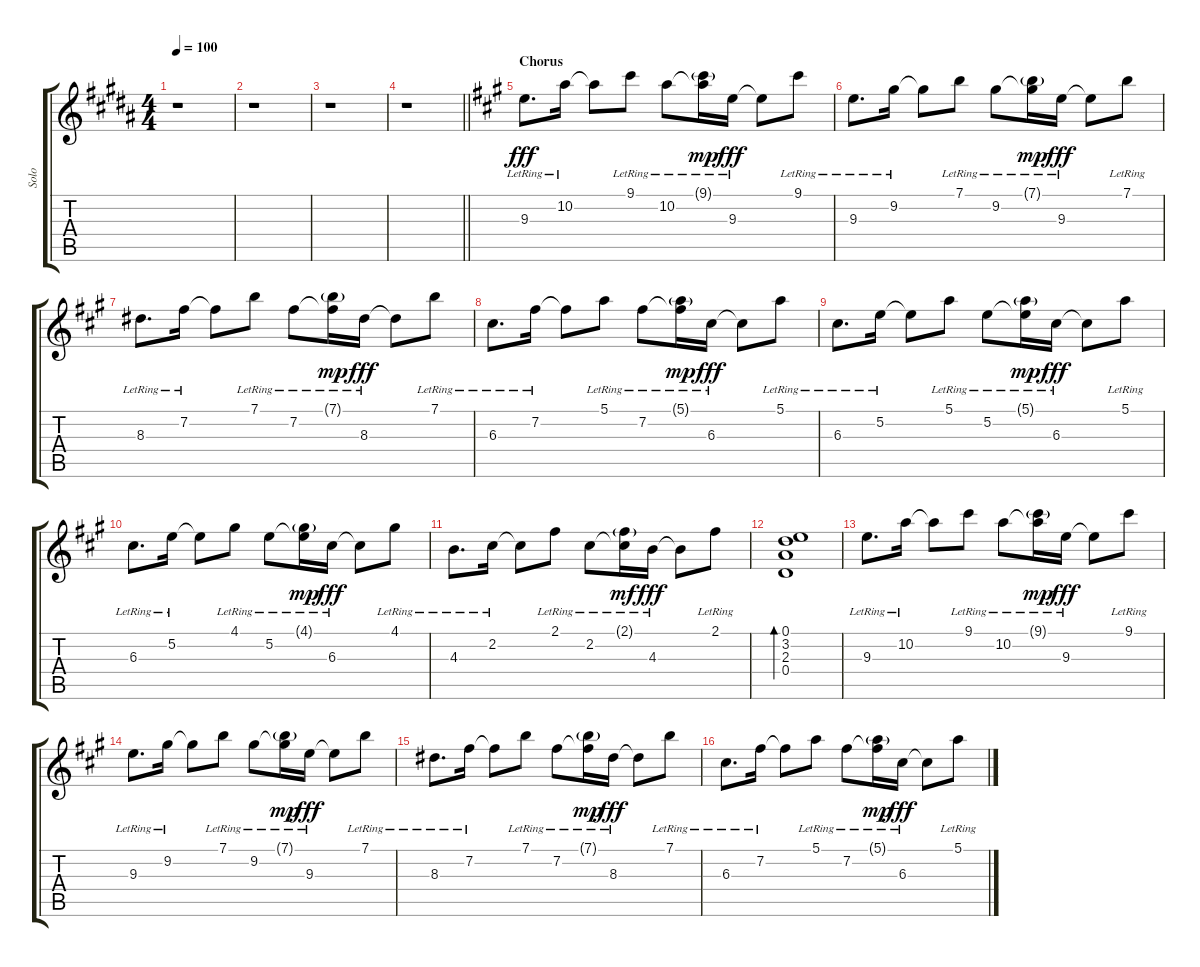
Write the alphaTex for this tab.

\track ("Solo" "Solo") {instrument overdrivenguitar}
\staff {score tabs}
\tuning (E4 B3 G3 D3 A2 E2) {hide}
\ts (4 4)
\tempo 100
\clef g2
\ks g#minor
r.1{dy f} |
r.1 |
r.1 |
\barLineRight lightlight
r.1 |
\section ("" "Chorus")
\ks a
9.3{lr}.8{d dy fff volume 11 instrument overdrivenguitar} 10.2{lr}.16 10.2{t}.8 9.1{lr}.8 10.2{lr}.8 (9.1{g lr} 10.2{t}).16{dy mp} 9.3{lr}.16{dy fff} 9.3{t}.8 9.1{lr}.8 |
9.3{lr}.8{d} 9.2{lr}.16 9.2{t}.8 7.1{lr}.8 9.2{lr}.8 (7.1{g lr} 9.2{t}).16{dy mp} 9.3{lr}.16{dy fff} 9.3{t}.8 7.1{lr}.8 |
8.3{lr}.8{d} 7.2{lr}.16 7.2{t}.8 7.1{lr}.8 7.2{lr}.8 (7.1{g lr} 7.2{t}).16{dy mp} 8.3{lr}.16{dy fff} 8.3{t}.8 7.1{lr}.8 |
6.3{lr}.8{d} 7.2{lr}.16 7.2{t}.8 5.1{lr}.8 7.2{lr}.8 (5.1{g lr} 7.2{t}).16{dy mp} 6.3{lr}.16{dy fff} 6.3{t}.8 5.1{lr}.8 |
6.3{lr}.8{d} 5.2{lr}.16 5.2{t}.8 5.1{lr}.8 5.2{lr}.8 (5.1{g lr} 5.2{t}).16{dy mp} 6.3{lr}.16{dy fff} 6.3{t}.8 5.1{lr}.8 |
6.3{lr}.8{d} 5.2{lr}.16 5.2{t}.8 4.1{lr}.8 5.2{lr}.8 (4.1{g lr} 5.2{t}).16{dy mp} 6.3{lr}.16{dy fff} 6.3{t}.8 4.1{lr}.8 |
4.3{lr}.8{d} 2.2{lr}.16 2.2{t}.8 2.1{lr}.8 2.2{lr}.8 (2.1{g lr} 2.2{t}).16{dy mf} 4.3{lr}.16{dy fff} 4.3{t}.8 2.1{lr}.8 |
(0.1 3.2 2.3 0.4).1{bd 480} |
9.3{lr}.8{d} 10.2{lr}.16 10.2{t}.8 9.1{lr}.8 10.2{lr}.8 (9.1{g lr} 10.2{t}).16{dy mp} 9.3{lr}.16{dy fff} 9.3{t}.8 9.1{lr}.8 |
9.3{lr}.8{d} 9.2{lr}.16 9.2{t}.8 7.1{lr}.8 9.2{lr}.8 (7.1{g lr} 9.2{t}).16{dy mp} 9.3{lr}.16{dy fff} 9.3{t}.8 7.1{lr}.8 |
8.3{lr}.8{d} 7.2{lr}.16 7.2{t}.8 7.1{lr}.8 7.2{lr}.8 (7.1{g lr} 7.2{t}).16{dy mp} 8.3{lr}.16{dy fff} 8.3{t}.8 7.1{lr}.8 |
6.3{lr}.8{d} 7.2{lr}.16 7.2{t}.8 5.1{lr}.8 7.2{lr}.8 (5.1{g lr} 7.2{t}).16{dy mp} 6.3{lr}.16{dy fff} 6.3{t}.8 5.1{lr}.8
